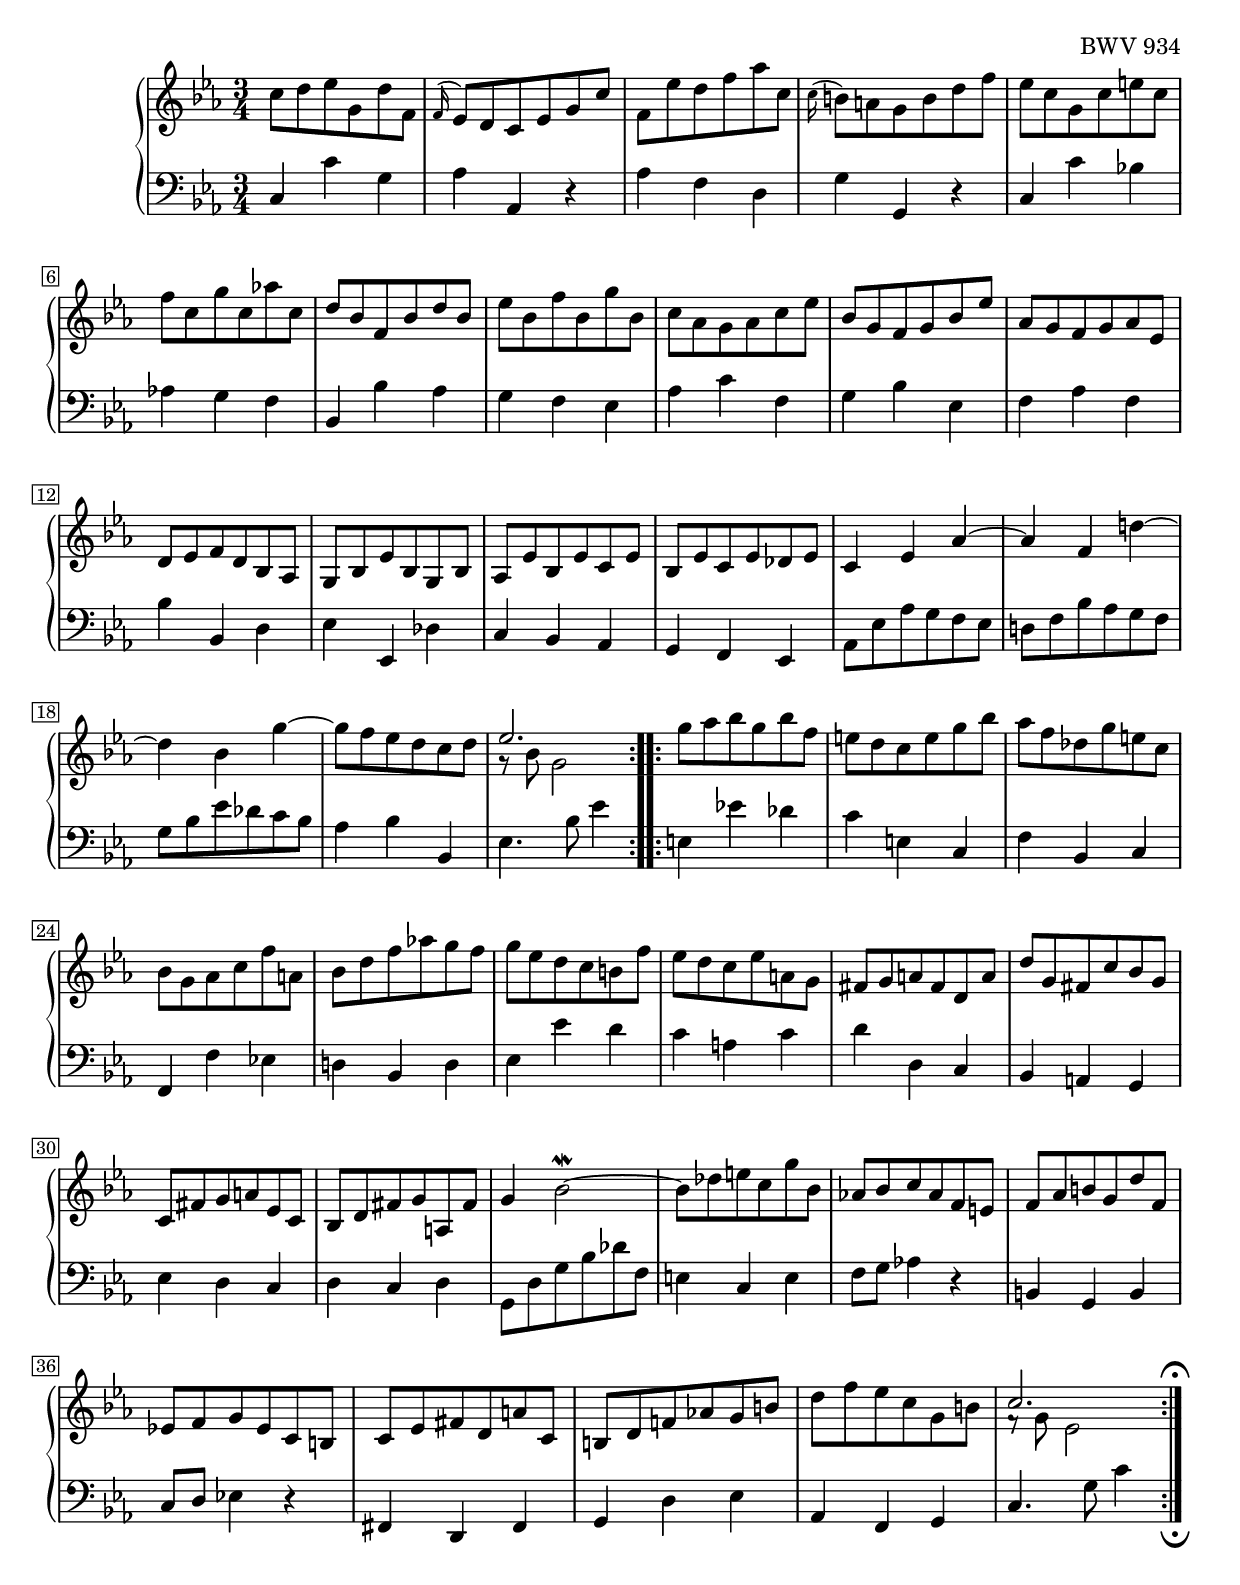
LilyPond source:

Global = {
  \key c \minor
  \time 3/4
  \include "./global.ly"
}

Sopran = \context Voice = "one" \relative c'' {
  \voiceOne
  \override Rest.staff-position = #0
  \stemNeutral
  \repeat volta 2 {
  %1
  | c8[ d es g, d' f,]
  | \appoggiatura f16 es8[ d c es g c]
  | f,[ es' d f as c,]
  | \appoggiatura c16 b8[ a g b d f]
  %5
  | es[ c g c e c]
  | f[ c g' c, as'! c,]
  | d[ bes f bes d bes]
  | es[ bes f' bes, g' bes,]
  | c[ as g as c es]
  %10
  | bes[ g f g bes es]
  | as,[ g f g as es]
  | d[ es f d bes as]
  | g[ bes es bes g bes]
  | as[ es' bes es c es]
  %15
  | bes[ es c es des es]
  | c4 es as~
  | as f d'!~
  | d4 bes g'~
  | g8[ f es d c d]
  %20
  | \stemUp es2.
  }
  \repeat volta 2 {
  | \stemNeutral
    g8[ as bes g bes f]
  | e[ d c e g bes]
  | as[ f des g e c]
  | bes[ g as c f a,]
  %25
  | bes[ d f as! g f]
  | g[ es d c b f']
  | es[ d c es a, g ]
  | fis[ g a fis d a']
  | d[ g, fis c' bes g]
  %30
  | c,[ fis g a es c]
  | bes[ d fis g a, fis']
  | g4 bes2-\mordent ~
  | bes8[ des e c g' bes,]
  | as![ bes c as f e]
  %35
  | f[ as b g d' f,]
  | es![ f g es c b]
  | c[ es fis d a' c,]
  | b[ d f as g b]
  | d[ f es c g b]
  %40
  | \stemUp c2.
    \override Score.TextMark.self-alignment-X = #CENTER
    \textEndMark \markup { \musicglyph "scripts.ufermata" }
  }
}

Alto = \context Voice = "two" \relative c'' {
  \voiceTwo
  \override Rest.staff-position = #0
  \repeat volta 2 {
  %1
  | s2.*19
  %20
  | g8\rest bes8 g2
  }
  \repeat volta 2 {
    s2.*19
    f8\rest g8 es2
  }
}

Bass = \context Voice = "four" \relative c {
  \voiceFour
  \override Rest.staff-position = #0
  \stemNeutral
  \repeat volta 2 {
  %1
  | c4 c' g
  | as as, r
  | as' f d
  | g g, r
  %5
  | c c' bes!
  | as! g f
  | bes, bes' as
  | g f es
  | as c f,
  %10
  | g bes es,
  | f as f
  | bes bes, d
  | es es, des'
  | c bes as
  %15
  | g f es
  | as8[ es' as g f es]
  | d![ f bes as g f]
  | g[ bes es des c bes]
  | as4 bes bes,
  %20
  | es4. bes'8 es4
  }
  \repeat volta 2 {
  | e, es' des
  | c e, c
  | f bes, c
  | f, f' es!
  %25
  | d! bes d
  | es es' d
  | c a c
  | d d, c
  | bes a g
  %30
  | es' d c
  | d c d
  | g,8[ d' g bes des f,]
  | e4 c e
  | f8[ g] as!4 r
  %35
  | b, g b
  | c8[ d] es!4 r
  | fis, d fis
  | g d' es
  | as, f g
  | c4. g'8 c4
    \tweak direction #DOWN
    \textEndMark \markup { \musicglyph "scripts.dfermata" }
  }
}

\score {
  \new PianoStaff
  <<
    \accidentalStyle Score.piano
    \context Staff = "upper" <<
      \set Staff.midiInstrument = #"acoustic grand"
      \Global
      \clef treble
      \Sopran
      \Alto
    >>
    \context Staff = "lower" <<
      \set Staff.midiInstrument = #"acoustic grand"
      \Global
      \clef bass
      \Bass
    >>
  >>
  \header {
    composer = "Johann Sebastian Bach"
    opus = "BWV 934"
    title = \markup { "2. Kleines Präludium c-Moll" }
  }
  \layout {
    \context {
      \PianoStaff
      % More space between staves in the same PianoStaff
      %\override StaffGrouper.staff-staff-spacing.minimum-distance = 12
      \override TextScript.font-shape = #'italic
    }
  }
  \midi {
    \tempo 4 = 100
  }
}
